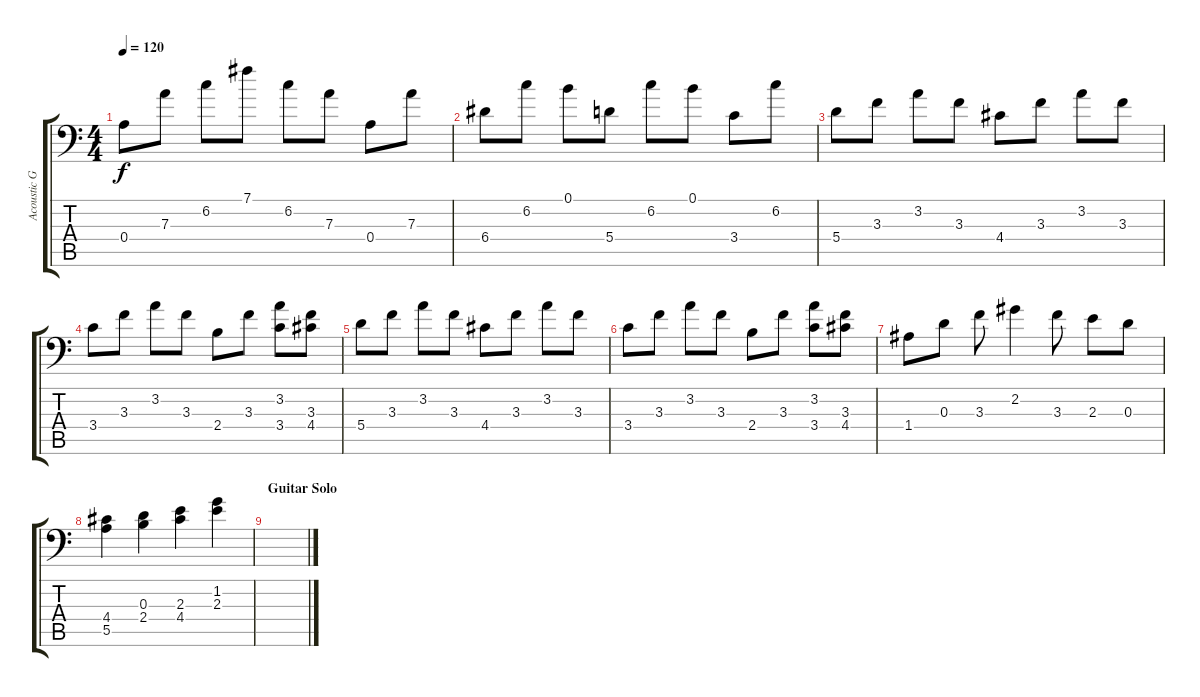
\track ("Acoustic Guitar" "Acoustic G") {instrument acousticguitarsteel}
\staff {score tabs}
\tuning (B3 Gb3 D3 A2 E2 A1) {hide}
\ts (4 4)
\tempo 120
\clef f4
\ks c
0.4.8{dy f} 7.3.8 6.2.8 7.1.8 6.2.8 7.3.8 0.4.8 7.3.8 |
6.4.8 6.2.8 0.1.8 5.4.8 6.2.8 0.1.8 3.4.8 6.2.8 |
5.4.8 3.3.8 3.2.8 3.3.8 4.4.8 3.3.8 3.2.8 3.3.8 |
3.4.8 3.3.8 3.2.8 3.3.8 2.4.8 3.3.8 (3.2 3.4).8 (3.3 4.4).8 |
5.4.8 3.3.8 3.2.8 3.3.8 4.4.8 3.3.8 3.2.8 3.3.8 |
3.4.8 3.3.8 3.2.8 3.3.8 2.4.8 3.3.8 (3.2 3.4).8 (3.3 4.4).8 |
1.4.8 0.3.8 3.3.8 2.2.4 3.3.8 2.3.8 0.3.8 |
(4.4 5.5).4 (0.3 2.4).4 (2.3 4.4).4 (1.2 2.3).4 |
\section ("" "Guitar Solo")
